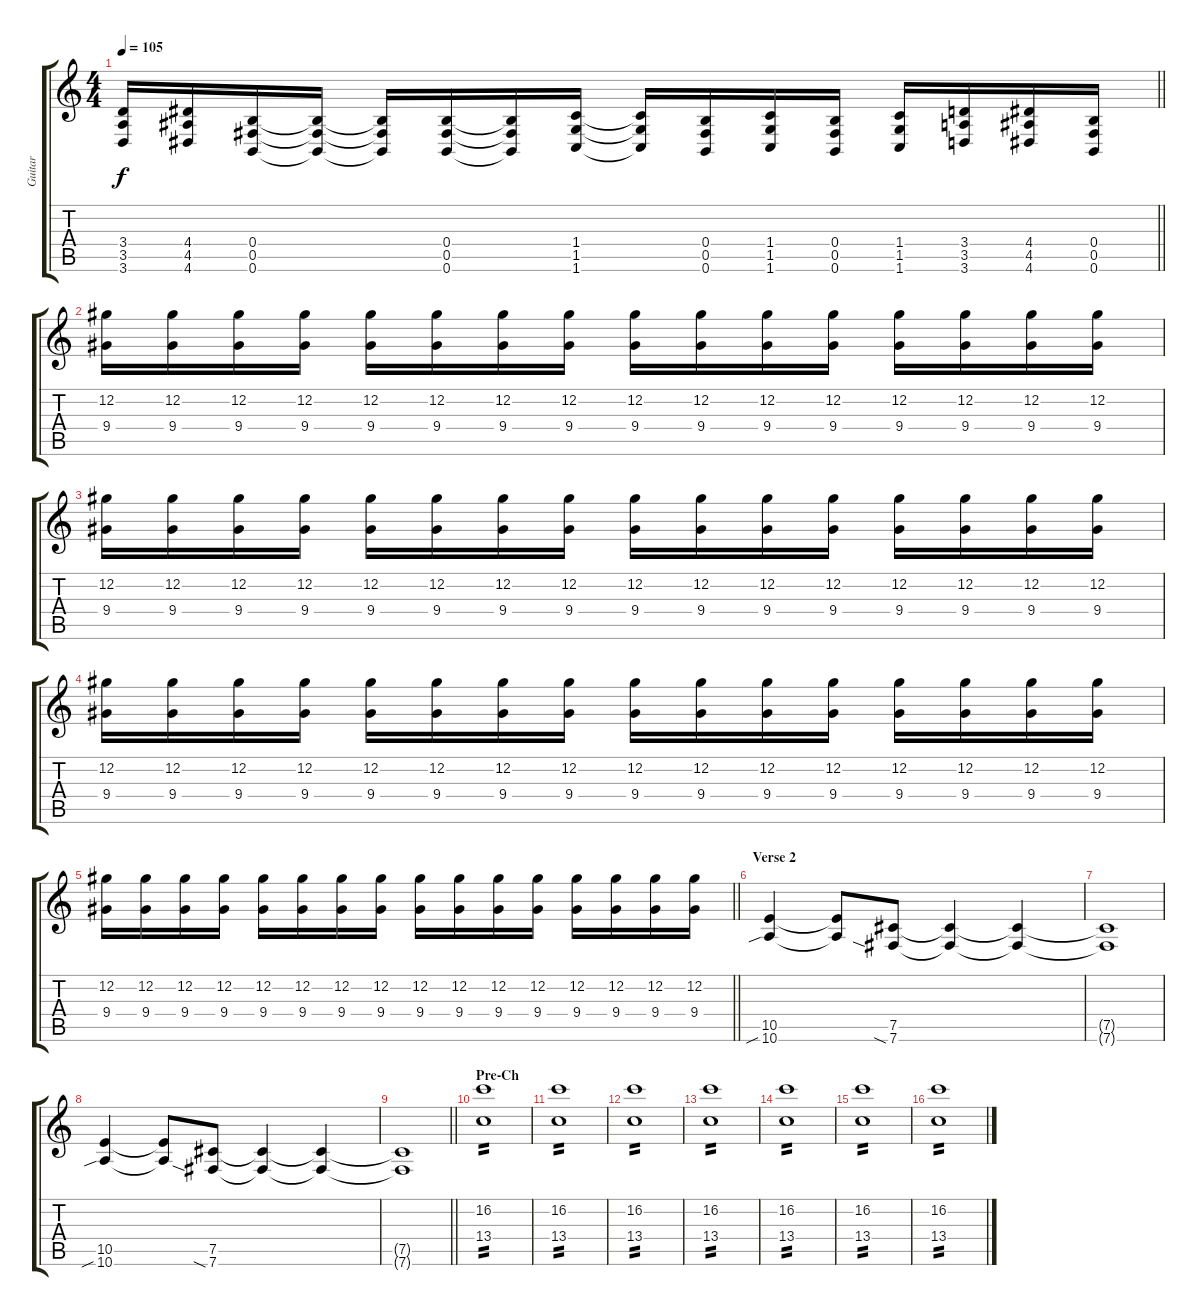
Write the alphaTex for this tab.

\track ("Guitar" "Guitar") {instrument overdrivenguitar}
\staff {score tabs}
\tuning (Db4 Ab3 E3 B2 Gb2 B1) {hide}
\ts (4 4)
\tempo 105
\clef g2
\barLineRight lightlight
\ks c
(3.4 3.5 3.6).16{dy f} (4.4 4.5 4.6).16 (0.4 0.5 0.6).16 (0.4{t} 0.5{t} 0.6{t}).16 (0.4{t} 0.5{t} 0.6{t}).16 (0.4 0.5 0.6).16 (0.4{t} 0.5{t} 0.6{t}).16 (1.4 1.5 1.6).16 (1.4{t} 1.5{t} 1.6{t}).16 (0.4 0.5 0.6).16 (1.4 1.5 1.6).16 (0.4 0.5 0.6).16 (1.4 1.5 1.6).16 (3.4 3.5 3.6).16 (4.4 4.5 4.6).16 (0.4 0.5 0.6).16 |
(12.2 9.4).16{instrument overdrivenguitar} (12.2 9.4).16 (12.2 9.4).16 (12.2 9.4).16 (12.2 9.4).16 (12.2 9.4).16 (12.2 9.4).16 (12.2 9.4).16 (12.2 9.4).16 (12.2 9.4).16 (12.2 9.4).16 (12.2 9.4).16 (12.2 9.4).16 (12.2 9.4).16 (12.2 9.4).16 (12.2 9.4).16 |
(12.2 9.4).16 (12.2 9.4).16 (12.2 9.4).16 (12.2 9.4).16 (12.2 9.4).16 (12.2 9.4).16 (12.2 9.4).16 (12.2 9.4).16 (12.2 9.4).16 (12.2 9.4).16 (12.2 9.4).16 (12.2 9.4).16 (12.2 9.4).16 (12.2 9.4).16 (12.2 9.4).16 (12.2 9.4).16 |
(12.2 9.4).16 (12.2 9.4).16 (12.2 9.4).16 (12.2 9.4).16 (12.2 9.4).16 (12.2 9.4).16 (12.2 9.4).16 (12.2 9.4).16 (12.2 9.4).16 (12.2 9.4).16 (12.2 9.4).16 (12.2 9.4).16 (12.2 9.4).16 (12.2 9.4).16 (12.2 9.4).16 (12.2 9.4).16 |
\barLineRight lightlight
(12.2 9.4).16 (12.2 9.4).16 (12.2 9.4).16 (12.2 9.4).16 (12.2 9.4).16 (12.2 9.4).16 (12.2 9.4).16 (12.2 9.4).16 (12.2 9.4).16 (12.2 9.4).16 (12.2 9.4).16 (12.2 9.4).16 (12.2 9.4).16 (12.2 9.4).16 (12.2 9.4).16 (12.2 9.4).16 |
\section ("" "Verse 2")
(10.5 10.6{sib}).4{instrument electricguitarclean} (10.5{t} 10.6{t}).8 (7.5 7.6{sia}).8 (7.5{t} 7.6{t}).4 (7.5{t} 7.6{t}).4 |
(7.5{t} 7.6{t}).1 |
(10.5 10.6{sib}).4 (10.5{t} 10.6{t}).8 (7.5 7.6{sia}).8 (7.5{t} 7.6{t}).4 (7.5{t} 7.6{t}).4 |
\barLineRight lightlight
(7.5{t} 7.6{t}).1 |
\section ("" "Pre-Ch")
(16.2 13.4).1{tp 2 instrument overdrivenguitar} |
(16.2 13.4).1{tp 2} |
(16.2 13.4).1{tp 2} |
(16.2 13.4).1{tp 2} |
(16.2 13.4).1{tp 2} |
(16.2 13.4).1{tp 2} |
(16.2 13.4).1{tp 2}
